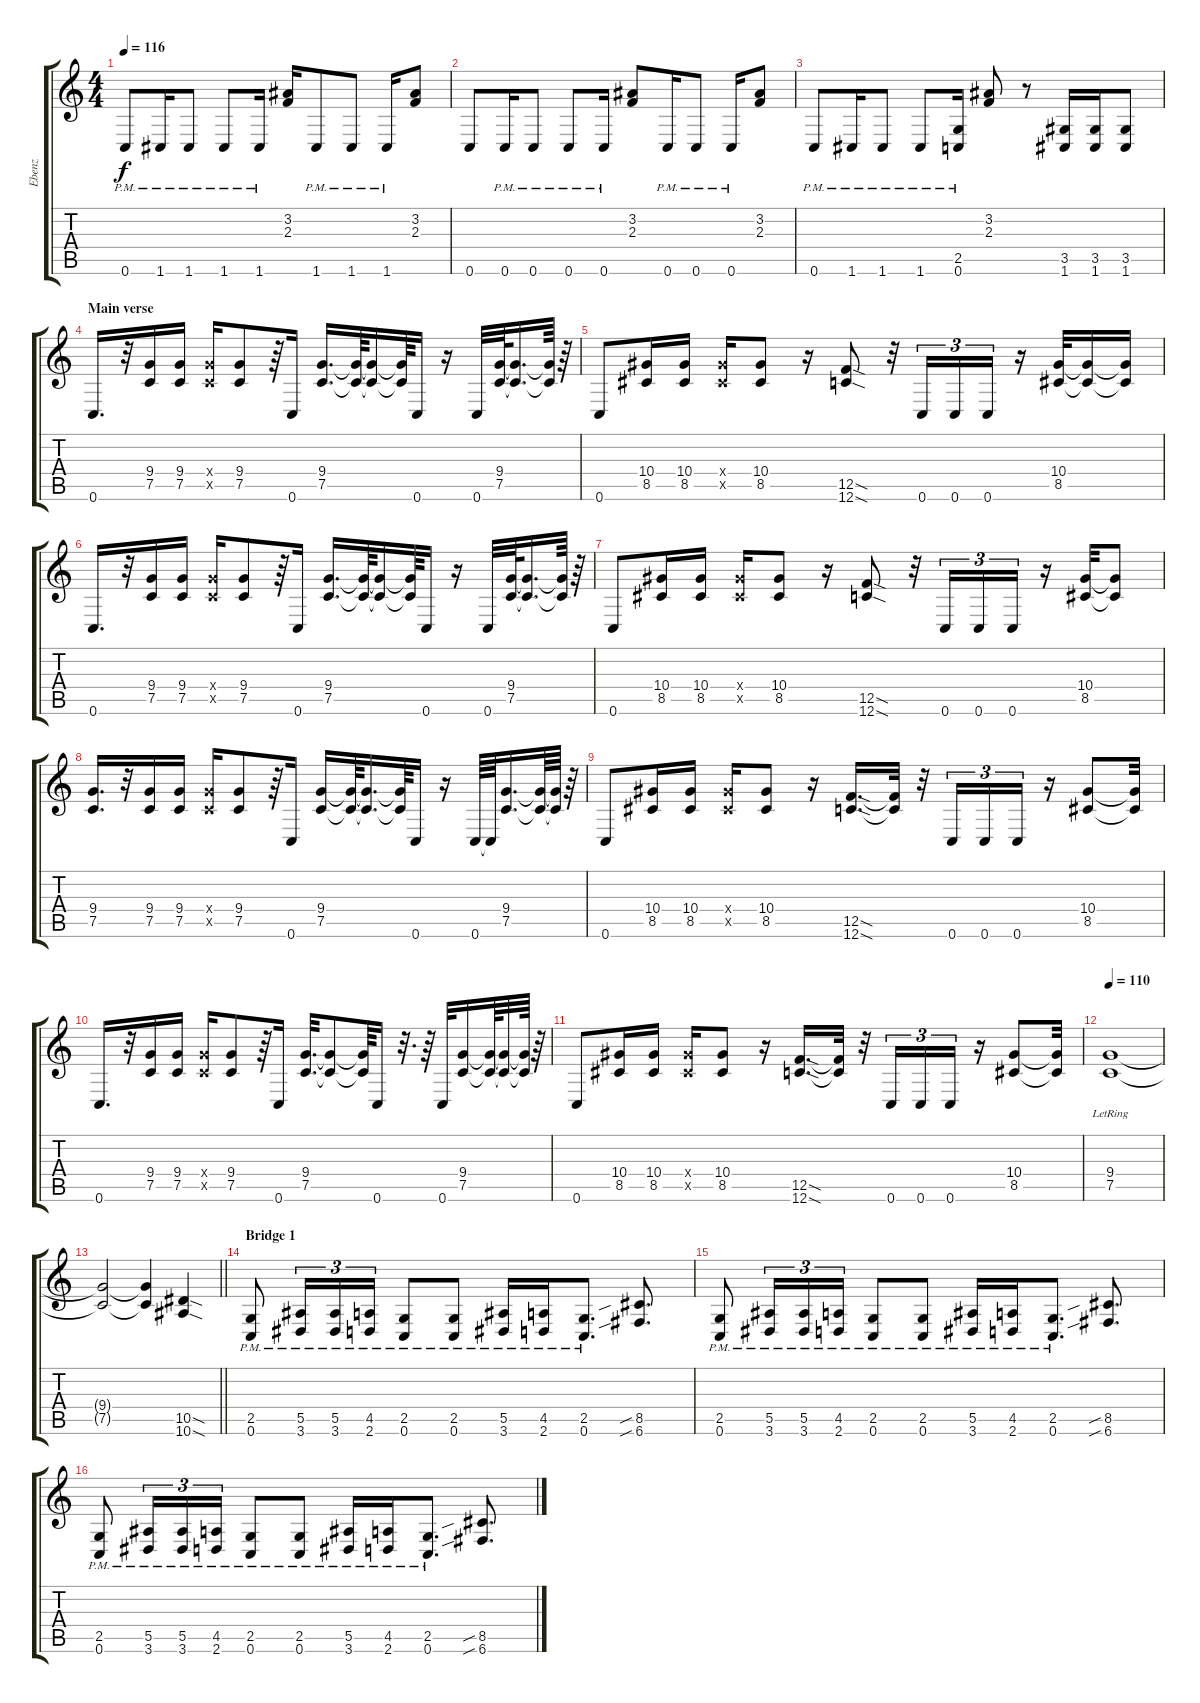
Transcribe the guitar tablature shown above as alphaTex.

\track ("Ebenz" "Ebenz") {instrument distortionguitar}
\staff {score tabs}
\tuning (C4 G3 Eb3 Bb2 F2 C2) {hide}
\ts (4 4)
\tempo 116
\clef g2
\ks c
0.6{pm}.8{dy f} 1.6{pm}.16 1.6{pm}.8 1.6{pm}.8 1.6{pm}.16 (3.2 2.3).16 1.6{pm}.8 1.6{pm}.8 1.6{pm}.16 (3.2 2.3).8 |
0.6.8 0.6{pm}.16 0.6{pm}.8 0.6{pm}.8 0.6{pm}.16 (3.2 2.3).8 0.6{pm}.16 0.6{pm}.8 0.6{pm}.16 (3.2 2.3).8 |
0.6{pm}.8 1.6{pm}.16 1.6{pm}.8 1.6{pm}.8 (2.5{pm} 0.6{pm}).16 (3.2 2.3).8 r.8 (3.5 1.6).16 (3.5 1.6).16 (3.5 1.6).8 |
\section ("" "Main verse")
0.6.16{d} r.32 (9.4 7.5).16 (9.4 7.5).16 (9.4{x} 7.5{x}).16 (9.4 7.5).8 r.64 0.6.16 (9.4 7.5).16{d} (9.4{t} 7.5{t}).64 (9.4{t} 7.5{t}).16 (9.4{t} 7.5{t}).64 0.6.16 r.16 0.6.32 (9.4 7.5).64 (9.4{t} 7.5{t}).16{d} (9.4{t} 7.5{t}).64 r.64 |
0.6.8 (10.4 8.5).16 (10.4 8.5).16 (10.4{x} 8.5{x}).16 (10.4 8.5).8 r.16 (12.5{sod} 12.6{sod}).8 r.32 0.6.16{tu (3 2)} 0.6.16{tu (3 2)} 0.6.16{tu (3 2)} r.16 (10.4 8.5).32 (10.4{t} 8.5{t}).16 (10.4{t} 8.5{t}).16 |
0.6.16{d} r.32 (9.4 7.5).16 (9.4 7.5).16 (9.4{x} 7.5{x}).16 (9.4 7.5).8 r.64 0.6.16 (9.4 7.5).16{d} (9.4{t} 7.5{t}).64 (9.4{t} 7.5{t}).16 (9.4{t} 7.5{t}).64 0.6.16 r.16 0.6.32 (9.4 7.5).64 (9.4{t} 7.5{t}).16{d} (9.4{t} 7.5{t}).64 r.64 |
0.6.8 (10.4 8.5).16 (10.4 8.5).16 (10.4{x} 8.5{x}).16 (10.4 8.5).8 r.16 (12.5{sod} 12.6{sod}).8 r.32 0.6.16{tu (3 2)} 0.6.16{tu (3 2)} 0.6.16{tu (3 2)} r.16 (10.4 8.5).32 (10.4{t} 8.5{t}).8 |
(9.4 7.5).16{d} r.32 (9.4 7.5).16 (9.4 7.5).16 (9.4{x} 7.5{x}).16 (9.4 7.5).8 r.64 0.6.16 (9.4 7.5).16 (9.4{t} 7.5{t}).64 (9.4{t} 7.5{t}).16{d} (9.4{t} 7.5{t}).64 0.6.16 r.16 0.6.64 0.6{t}.64 (9.4 7.5).16{d} (9.4{t} 7.5{t}).64 (9.4{t} 7.5{t}).64 r.64 |
0.6.8 (10.4 8.5).16 (10.4 8.5).16 (10.4{x} 8.5{x}).16 (10.4 8.5).8 r.16 (12.5{sod} 12.6{sod}).16{d} (12.5{t} 12.6{t}).32 r.32 0.6.16{tu (3 2)} 0.6.16{tu (3 2)} 0.6.16{tu (3 2)} r.16 (10.4 8.5).8 (10.4{t} 8.5{t}).32 |
0.6.16{d} r.32 (9.4 7.5).16 (9.4 7.5).16 (9.4{x} 7.5{x}).16 (9.4 7.5).8 r.64 0.6.16 (9.4 7.5).32{d} (9.4{t} 7.5{t}).8 (9.4{t} 7.5{t}).64 0.6.16 r.32{d} r.64 0.6.32 (9.4 7.5).16 (9.4{t} 7.5{t}).64 (9.4{t} 7.5{t}).32 (9.4{t} 7.5{t}).64 r.64 |
0.6.8 (10.4 8.5).16 (10.4 8.5).16 (10.4{x} 8.5{x}).16 (10.4 8.5).8 r.16 (12.5{sod} 12.6{sod}).16{d} (12.5{t} 12.6{t}).32 r.32 0.6.16{tu (3 2)} 0.6.16{tu (3 2)} 0.6.16{tu (3 2)} r.16 (10.4 8.5).8 (10.4{t} 8.5{t}).32 |
\tempo 110
(9.4{lr} 7.5{lr}).1 |
\barLineRight lightlight
(9.4{t} 7.5{t}).2 (9.4{t} 7.5{t}).4 (10.5{sod} 10.6{sod}).4 |
\section ("" "Bridge 1")
(2.5{pm} 0.6{pm}).8 (5.5{pm} 3.6{pm}).16{tu (3 2)} (5.5{pm} 3.6{pm}).16{tu (3 2)} (4.5{pm} 2.6{pm}).16{tu (3 2)} (2.5{pm} 0.6{pm}).8 (2.5{pm} 0.6{pm}).8 (5.5{pm} 3.6{pm}).16 (4.5{pm} 2.6{pm}).16 (2.5{pm} 0.6{pm}).8{d} (8.5{sib} 6.6{sib}).8{d} |
(2.5{pm} 0.6{pm}).8 (5.5{pm} 3.6{pm}).16{tu (3 2)} (5.5{pm} 3.6{pm}).16{tu (3 2)} (4.5{pm} 2.6{pm}).16{tu (3 2)} (2.5{pm} 0.6{pm}).8 (2.5{pm} 0.6{pm}).8 (5.5{pm} 3.6{pm}).16 (4.5{pm} 2.6{pm}).16 (2.5{pm} 0.6{pm}).8{d} (8.5{sib} 6.6{sib}).8{d} |
(2.5{pm} 0.6{pm}).8 (5.5{pm} 3.6{pm}).16{tu (3 2)} (5.5{pm} 3.6{pm}).16{tu (3 2)} (4.5{pm} 2.6{pm}).16{tu (3 2)} (2.5{pm} 0.6{pm}).8 (2.5{pm} 0.6{pm}).8 (5.5{pm} 3.6{pm}).16 (4.5{pm} 2.6{pm}).16 (2.5{pm} 0.6{pm}).8{d} (8.5{sib} 6.6{sib}).8{d}
